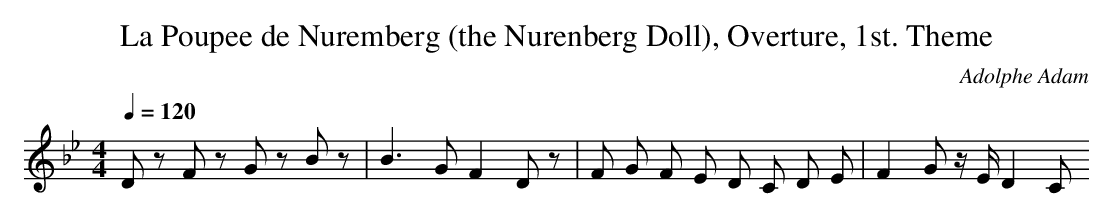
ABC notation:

X:1
T: La Poupee de Nuremberg (the Nurenberg Doll), Overture, 1st. Theme
C: Adolphe Adam
M: 4/4
L: 1/16
Q:1/4=120
K:Bb % 2 flats
D2 z2 F2 z2 G2 z2 B2 z2| \
B6 G2 F4 D2 z2| \
F2 G2 F2 E2 D2 C2 D2 E2| \
F4 G2 zE D4 C2
